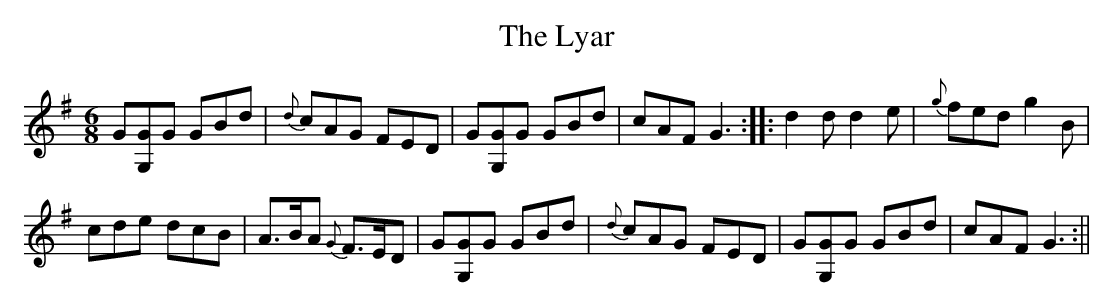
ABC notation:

X:1
T:Lyar, The
M:6/8
L:1/8
K:G
G[G,G]G GBd|{d}cAG FED|G[G,G]G GBd|cAF G3::d2d d2e|{g}fed g2B|
cde dcB|A>BA {G}F>ED|G[G,G]G GBd|{d}cAG FED|G[G,G]G GBd|cAF G3:||
